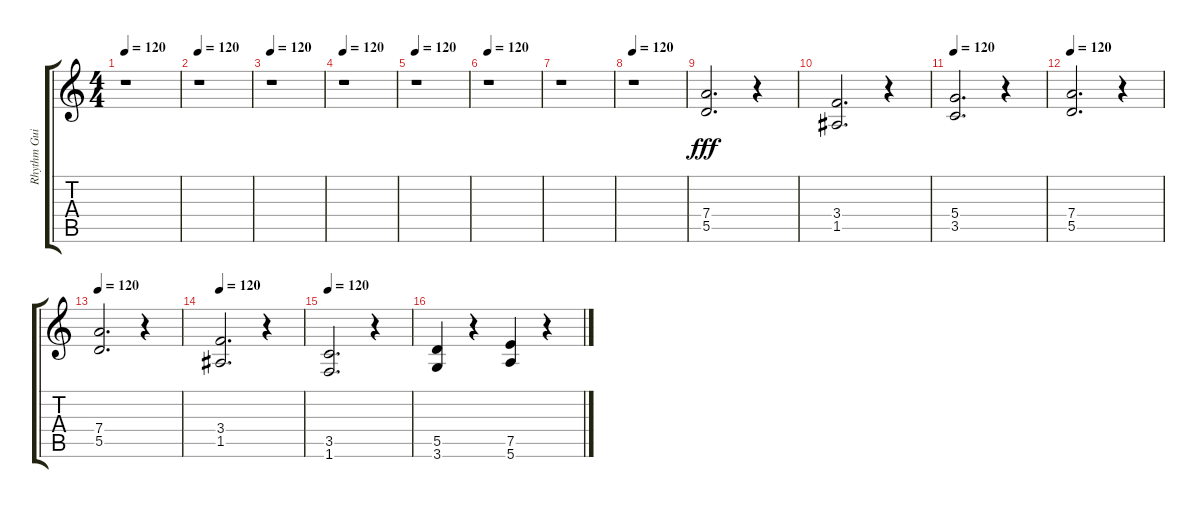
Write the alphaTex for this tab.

\track ("Rhythm Guitar" "Rhythm Gui") {instrument overdrivenguitar}
\staff {score tabs}
\tuning (E4 B3 G3 D3 A2 E2) {hide}
\ts (4 4)
\tempo 120
\clef g2
\ks c
r.1{dy fff} |
\tempo 120
r.1 |
\tempo 120
r.1 |
\tempo 120
r.1 |
\tempo 120
r.1 |
\tempo 120
r.1 |
r.1 |
\tempo 120
r.1 |
(7.4 5.5).2{d} r.4 |
(3.4 1.5).2{d} r.4 |
\tempo 120
(5.4 3.5).2{d} r.4 |
\tempo 120
(7.4 5.5).2{d} r.4 |
\tempo 120
(7.4 5.5).2{d} r.4 |
\tempo 120
(3.4 1.5).2{d} r.4 |
\tempo 120
(3.5 1.6).2{d} r.4 |
(5.5 3.6).4 r.4 (7.5 5.6).4 r.4
